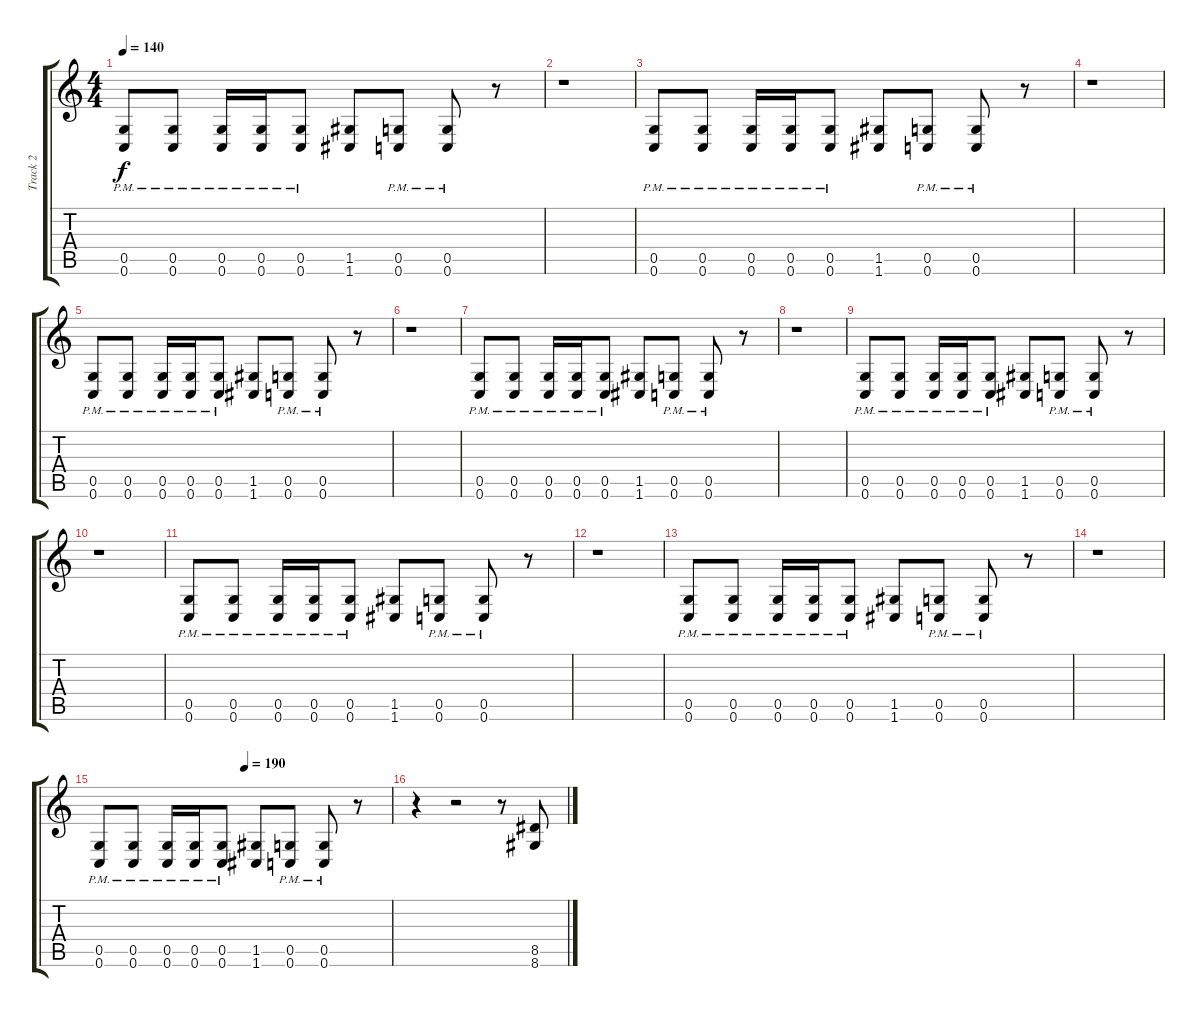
\track ("Track 2" "Track 2") {instrument distortionguitar}
\staff {score tabs}
\tuning (D4 A3 F3 C3 G2 C2) {hide}
\ts (4 4)
\tempo 140
\clef g2
\ks c
(0.5{pm} 0.6{pm}).8{dy f} (0.5{pm} 0.6{pm}).8 (0.5{pm} 0.6{pm}).16 (0.5{pm} 0.6{pm}).16 (0.5{pm} 0.6{pm}).8 (1.5 1.6).8 (0.5{pm} 0.6{pm}).8 (0.5{pm} 0.6{pm}).8 r.8 |
r.1 |
(0.5{pm} 0.6{pm}).8 (0.5{pm} 0.6{pm}).8 (0.5{pm} 0.6{pm}).16 (0.5{pm} 0.6{pm}).16 (0.5{pm} 0.6{pm}).8 (1.5 1.6).8 (0.5{pm} 0.6{pm}).8 (0.5{pm} 0.6{pm}).8 r.8 |
r.1 |
(0.5{pm} 0.6{pm}).8 (0.5{pm} 0.6{pm}).8 (0.5{pm} 0.6{pm}).16 (0.5{pm} 0.6{pm}).16 (0.5{pm} 0.6{pm}).8 (1.5 1.6).8 (0.5{pm} 0.6{pm}).8 (0.5{pm} 0.6{pm}).8 r.8 |
r.1 |
(0.5{pm} 0.6{pm}).8 (0.5{pm} 0.6{pm}).8 (0.5{pm} 0.6{pm}).16 (0.5{pm} 0.6{pm}).16 (0.5{pm} 0.6{pm}).8 (1.5 1.6).8 (0.5{pm} 0.6{pm}).8 (0.5{pm} 0.6{pm}).8 r.8 |
r.1 |
(0.5{pm} 0.6{pm}).8 (0.5{pm} 0.6{pm}).8 (0.5{pm} 0.6{pm}).16 (0.5{pm} 0.6{pm}).16 (0.5{pm} 0.6{pm}).8 (1.5 1.6).8 (0.5{pm} 0.6{pm}).8 (0.5{pm} 0.6{pm}).8 r.8 |
r.1 |
(0.5{pm} 0.6{pm}).8 (0.5{pm} 0.6{pm}).8 (0.5{pm} 0.6{pm}).16 (0.5{pm} 0.6{pm}).16 (0.5{pm} 0.6{pm}).8 (1.5 1.6).8 (0.5{pm} 0.6{pm}).8 (0.5{pm} 0.6{pm}).8 r.8 |
r.1 |
(0.5{pm} 0.6{pm}).8 (0.5{pm} 0.6{pm}).8 (0.5{pm} 0.6{pm}).16 (0.5{pm} 0.6{pm}).16 (0.5{pm} 0.6{pm}).8 (1.5 1.6).8 (0.5{pm} 0.6{pm}).8 (0.5{pm} 0.6{pm}).8 r.8 |
r.1 |
\tempo (190 0.5)
(0.5{pm} 0.6{pm}).8 (0.5{pm} 0.6{pm}).8 (0.5{pm} 0.6{pm}).16 (0.5{pm} 0.6{pm}).16 (0.5{pm} 0.6{pm}).8 (1.5 1.6).8 (0.5{pm} 0.6{pm}).8 (0.5{pm} 0.6{pm}).8 r.8 |
r.4 r.2 r.8 (8.5 8.6).8
